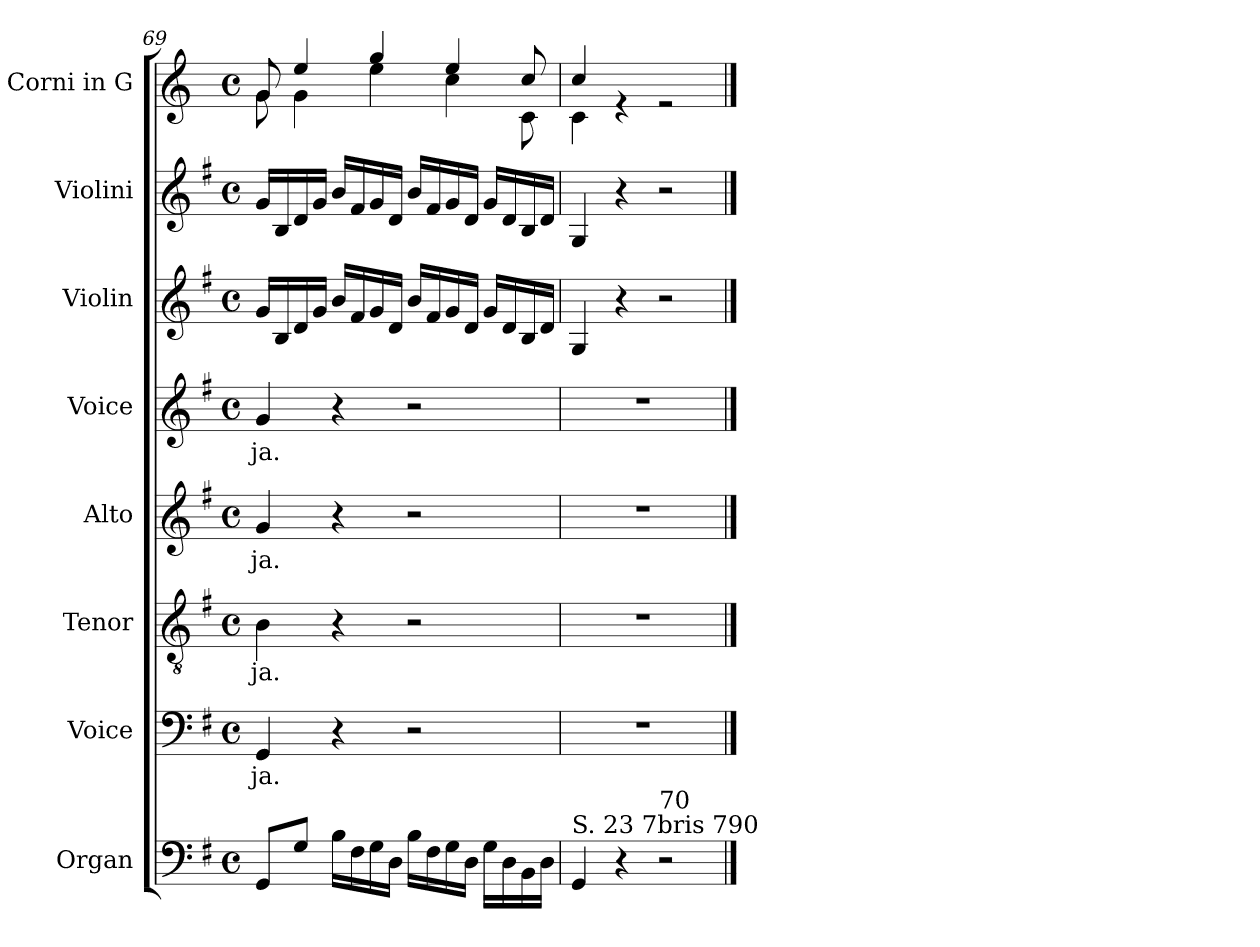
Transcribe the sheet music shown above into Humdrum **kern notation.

**kern	**kern	**text	**kern	**text	**kern	**text	**kern	**text	**kern	**kern	**kern
*part8	*part7	*part7	*part6	*part6	*part5	*part5	*part4	*part4	*part3	*part2	*part1
*staff8	*staff7	*staff7	*staff6	*staff6	*staff5	*staff5	*staff4	*staff4	*staff3	*staff2	*staff1
*I"Organ	*I"Voice	*	*I"Tenor	*	*I"Alto	*	*I"Voice	*	*I"Violin	*I"Violini	*I"Corni in G
*	*	*	*	*	*	*	*	*	*I'Vln	*I'Vln	*
!!LO:PB:g=z
*clefF4	*clefF4	*	*clefGv2	*	*clefG2	*	*clefG2	*	*clefG2	*clefG2	*clefG2
*	*	*	*	*	*	*	*	*	*	*	*ITrd3c5
*k[f#]	*k[f#]	*	*k[f#]	*	*k[f#]	*	*k[f#]	*	*k[f#]	*k[f#]	*k[f#]
*M4/4	*M4/4	*	*M4/4	*	*M4/4	*	*M4/4	*	*M4/4	*M4/4	*M4/4
*met(c)	*met(c)	*	*met(c)	*	*met(c)	*	*met(c)	*	*met(c)	*met(c)	*met(c)
=69	=69	=69	=69	=69	=69	=69	=69	=69	=69	=69	=69
!	!	!LO:LY:b	!	!LO:LY:b	!	!LO:LY:b	!	!LO:LY:b	!	!	!
*	*	*	*	*	*	*	*	*	*	*	*^
8GG/L	4GG/	-ja.	4B\	-ja.	4g/	-ja.	4g/	-ja.	16g/LL	16g/LL	8d/	8d\
.	.	.	.	.	.	.	.	.	16B/	16B/	.	.
8G/J	.	.	.	.	.	.	.	.	16d/	16d/	4b/	4d\
.	.	.	.	.	.	.	.	.	16g/JJ	16g/JJ	.	.
16B\LL	4r	.	4r	.	4r	.	4r	.	16b/LL	16b/LL	.	.
16F#\	.	.	.	.	.	.	.	.	16f#/	16f#/	.	.
16G\	.	.	.	.	.	.	.	.	16g/	16g/	4dd/	4b\
16D\JJ	.	.	.	.	.	.	.	.	16d/JJ	16d/JJ	.	.
16B\LL	2r	.	2r	.	2r	.	2r	.	16b/LL	16b/LL	.	.
16F#\	.	.	.	.	.	.	.	.	16f#/	16f#/	.	.
16G\	.	.	.	.	.	.	.	.	16g/	16g/	4b/	4g\
16D\JJ	.	.	.	.	.	.	.	.	16d/JJ	16d/JJ	.	.
16G\LL	.	.	.	.	.	.	.	.	16g/LL	16g/LL	.	.
16D\	.	.	.	.	.	.	.	.	16d/	16d/	.	.
16BB\	.	.	.	.	.	.	.	.	16B/	16B/	8g/	8G\
16D\JJ	.	.	.	.	.	.	.	.	16d/JJ	16d/JJ	.	.
=70	=70	=70	=70	=70	=70	=70	=70	=70	=70	=70	=70	=70
!LO:TX:a:t=S. 23 7bris 790	!	!	!	!	!	!	!	!	!	!	!	!
4GG/	1r	.	1r	.	1r	.	1r	.	4G/	4G/	4g/	4G\
4r	.	.	.	.	.	.	.	.	4r	4r	4re	2.ryy
!LO:TX:a:t=70	!	!	!	!	!	!	!	!	!	!	!	!
2r	.	.	.	.	.	.	.	.	2r	2r	2re	.
*	*	*	*	*	*	*	*	*	*	*	*v	*v
==	==	==	==	==	==	==	==	==	==	==	==
*-	*-	*-	*-	*-	*-	*-	*-	*-	*-	*-	*-
